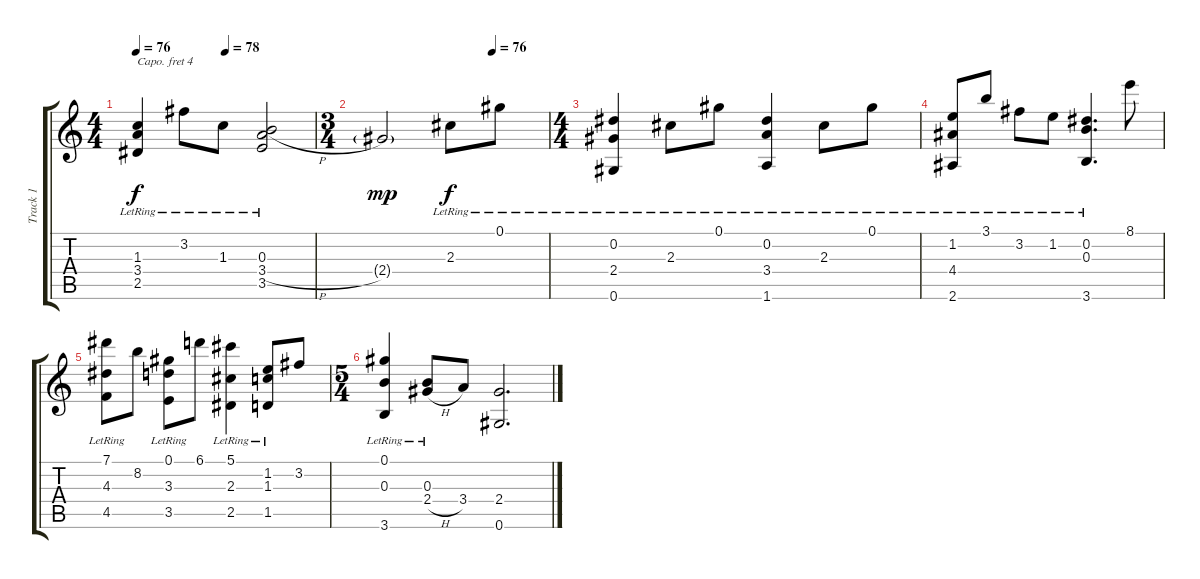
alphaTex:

\track ("Track 1" "Track 1") {instrument acousticguitarsteel}
\staff {score tabs}
\capo 4
\tuning (E4 B3 G3 D3 A2 E2) {hide}
\ts (4 4)
\tempo 76
\tempo (78 0.5)
\clef g2
\ks c
(1.3{lr} 3.4{lr} 2.5{lr}).4{dy f} 3.2{lr}.8 1.3{lr}.8 (0.3 3.4{h} 3.5{lr}).2 |
\ts (3 4)
\tempo (76 0.6666666666666666)
2.4{g}.2{dy mp} 2.3{lr}.8{dy f} 0.1{lr}.8 |
\ts (4 4)
(0.2{lr} 2.4 0.6{lr}).4 2.3{lr}.8 0.1{lr}.8 (0.2{lr} 3.4 1.6{lr}).4 2.3{lr}.8 0.1{lr}.8 |
(1.2{lr} 4.4{lr} 2.6{lr}).8 3.1{lr}.8 3.2{lr}.8 1.2{lr}.8 (0.2{lr} 0.3 3.6{lr}).4{d} 8.1.8 |
(7.1 4.3{lr} 4.5{lr}).8 8.2.8 (0.1 3.3{lr} 3.5{lr}).8 6.1.8 (5.1 2.3 2.5{lr}).4 (1.2{lr} 1.3{lr} 1.5{lr}).8 3.2.8 |
\ts (5 4)
(0.1{lr} 0.3 3.6{lr}).4 (0.3{lr} 2.4{h}).8 3.4.8 (2.4 0.6).2{d}
